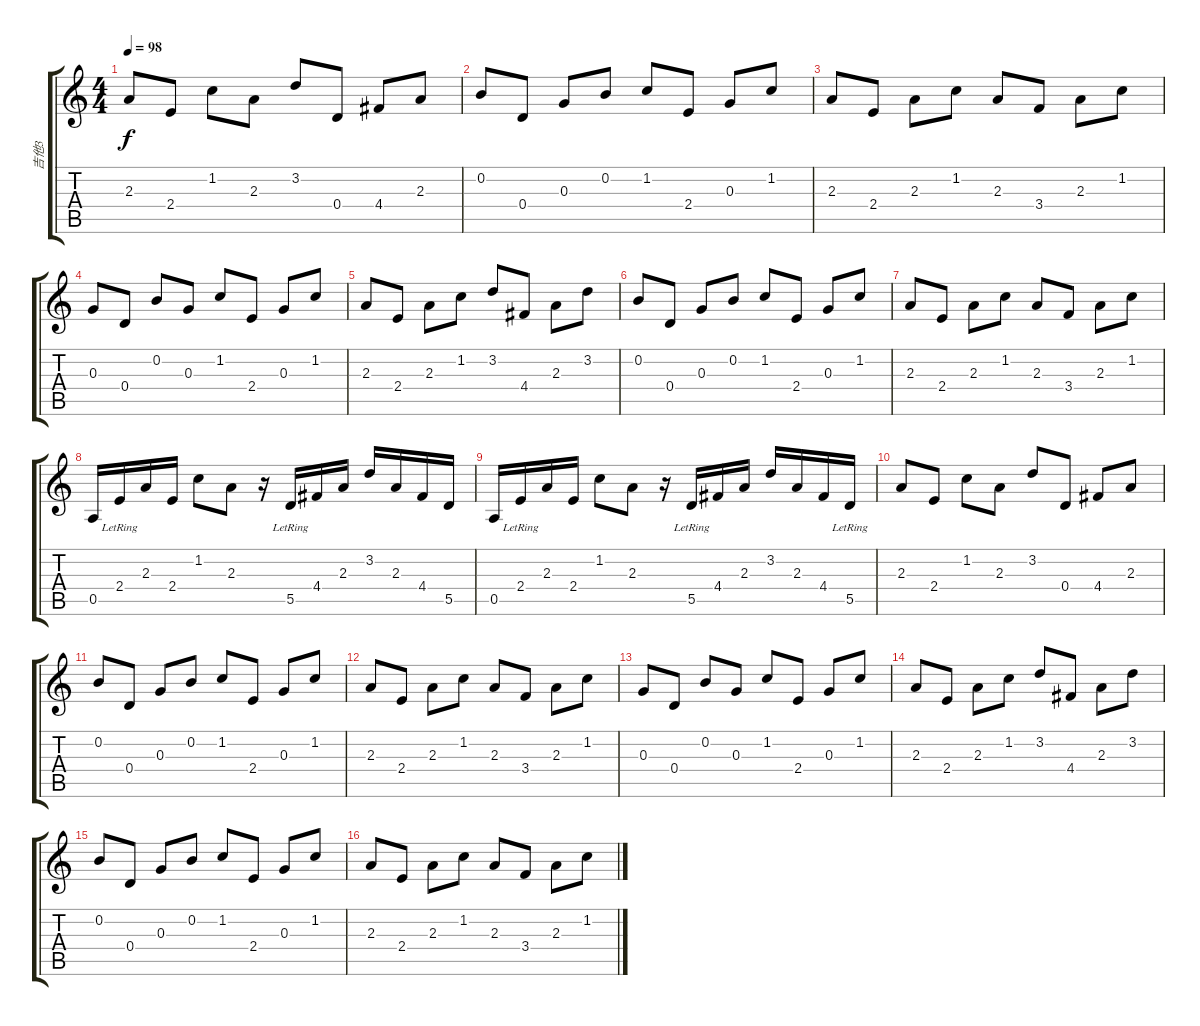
\track ("吉他3" "吉他3") {instrument acousticguitarsteel}
\staff {score tabs}
\tuning (E4 B3 G3 D3 A2 E2) {hide}
\ts (4 4)
\tempo 98
\clef g2
\ks c
2.3.8{dy f} 2.4.8 1.2.8 2.3.8 3.2.8 0.4.8 4.4.8 2.3.8 |
0.2.8 0.4.8 0.3.8 0.2.8 1.2.8 2.4.8 0.3.8 1.2.8 |
2.3.8 2.4.8 2.3.8 1.2.8 2.3.8 3.4.8 2.3.8 1.2.8 |
0.3.8 0.4.8 0.2.8 0.3.8 1.2.8 2.4.8 0.3.8 1.2.8 |
2.3.8 2.4.8 2.3.8 1.2.8 3.2.8 4.4.8 2.3.8 3.2.8 |
0.2.8 0.4.8 0.3.8 0.2.8 1.2.8 2.4.8 0.3.8 1.2.8 |
2.3.8 2.4.8 2.3.8 1.2.8 2.3.8 3.4.8 2.3.8 1.2.8 |
0.5.16 2.4{lr}.16 2.3.16 2.4.16 1.2.8 2.3.8 r.16 5.5{lr}.16 4.4.16 2.3.16 3.2.16 2.3.16 4.4.16 5.5.16 |
0.5.16 2.4{lr}.16 2.3.16 2.4.16 1.2.8 2.3.8 r.16 5.5{lr}.16 4.4.16 2.3.16 3.2.16 2.3.16 4.4.16 5.5{lr}.16 |
2.3.8 2.4.8 1.2.8 2.3.8 3.2.8 0.4.8 4.4.8 2.3.8 |
0.2.8 0.4.8 0.3.8 0.2.8 1.2.8 2.4.8 0.3.8 1.2.8 |
2.3.8 2.4.8 2.3.8 1.2.8 2.3.8 3.4.8 2.3.8 1.2.8 |
0.3.8 0.4.8 0.2.8 0.3.8 1.2.8 2.4.8 0.3.8 1.2.8 |
2.3.8 2.4.8 2.3.8 1.2.8 3.2.8 4.4.8 2.3.8 3.2.8 |
0.2.8 0.4.8 0.3.8 0.2.8 1.2.8 2.4.8 0.3.8 1.2.8 |
2.3.8 2.4.8 2.3.8 1.2.8 2.3.8 3.4.8 2.3.8 1.2.8
